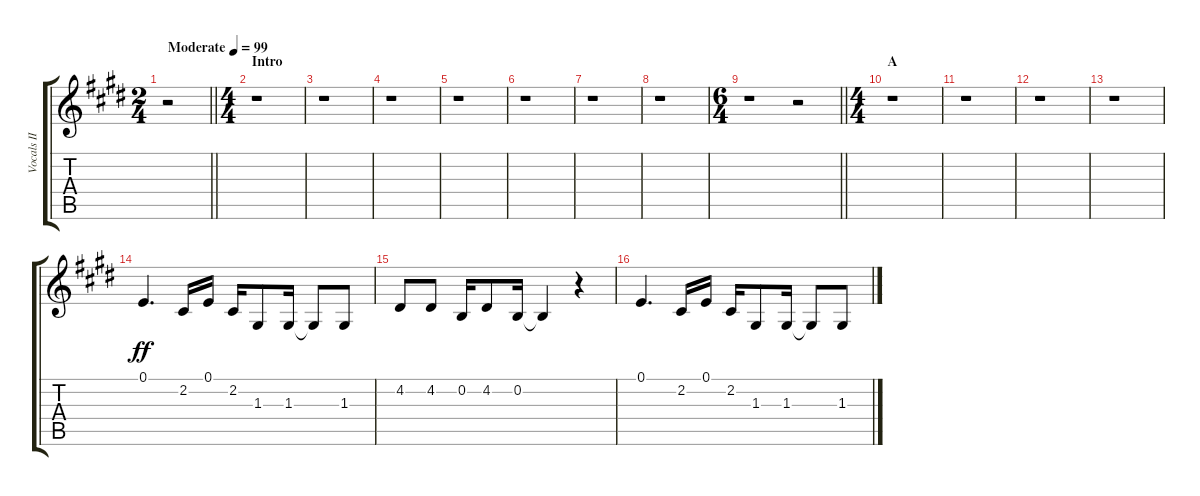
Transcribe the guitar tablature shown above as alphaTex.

\track ("Vocals II" "Vocals II") {instrument voiceoohs}
\staff {score tabs}
\tuning (E4 B3 G3 D3 A2 E2) {hide}
\ts (2 4)
\tempo (99 "Moderate")
\clef g2
\barLineRight lightlight
\ks e
r.2{dy ff instrument voiceoohs} |
\ts (4 4)
\section ("" "Intro")
r.1 |
r.1 |
r.1 |
r.1 |
r.1 |
r.1 |
r.1 |
\ts (6 4)
\barLineRight lightlight
r.1 r.2 |
\ts (4 4)
\section ("" "A")
r.1 |
r.1 |
r.1 |
r.1 |
0.1.4{d} 2.2.16 0.1.16 2.2.16 1.3.8 1.3.16 1.3{t}.8 1.3.8 |
4.2.8 4.2.8 0.2.16 4.2.8 0.2.16 0.2{t}.4 r.4 |
0.1.4{d} 2.2.16 0.1.16 2.2.16 1.3.8 1.3.16 1.3{t}.8 1.3.8
